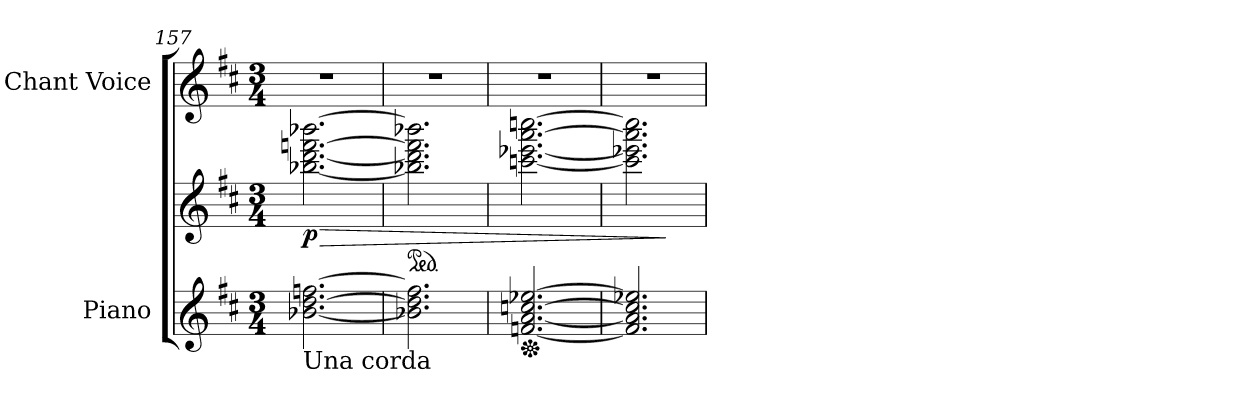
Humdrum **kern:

**kern	**kern	**dynam	**kern
*part2	*part2	*part2	*part1
*staff3	*staff2	*staff2/3	*staff1
*I"Piano	*	*	*I"Chant Voice
*I'Pno	*	*	*
*clefG2	*clefG2	*	*clefG2
*k[f#c#]	*k[f#c#]	*	*k[f#c#]
*M3/4	*M3/4	*	*M3/4
=157	=157	=157	=157
!LO:TX:b:t=Una corda	!	!	!
!	!	!LO:HP:b	!
!	!	!LO:DY:n=1:b	!
[2.b-X\ [2.dd\ [2.ffn\	[2.bb-X\ [<2.ddd\ [2.fffn\ [2.bbb-X\	> p	2.r
=158	=158	=158	=158
*	*ped	*	*
2.b-X\] 2.dd\] 2.ffn\]	2.bb-X\] 2.ddd\] 2.fffn\] 2.bbb-X\]	.	2.r
=159	=159	=159	=159
*Xped	*	*	*
[2.fn/ [2.a/ [2.ccn/ [2.ee-X/	[2.cccn\ [<2.eee-X\ [2.aaa\ [2.ccccn\	.	2.r
=160	=160	=160	=160
2.fn/] 2.a/] 2.ccn/] 2.ee-X/]	2.cccn\] 2.eee-X\] 2.aaa\] 2.ccccn\]	.	2.r
.	.	]	.
=	=	=	=
*-	*-	*-	*-
